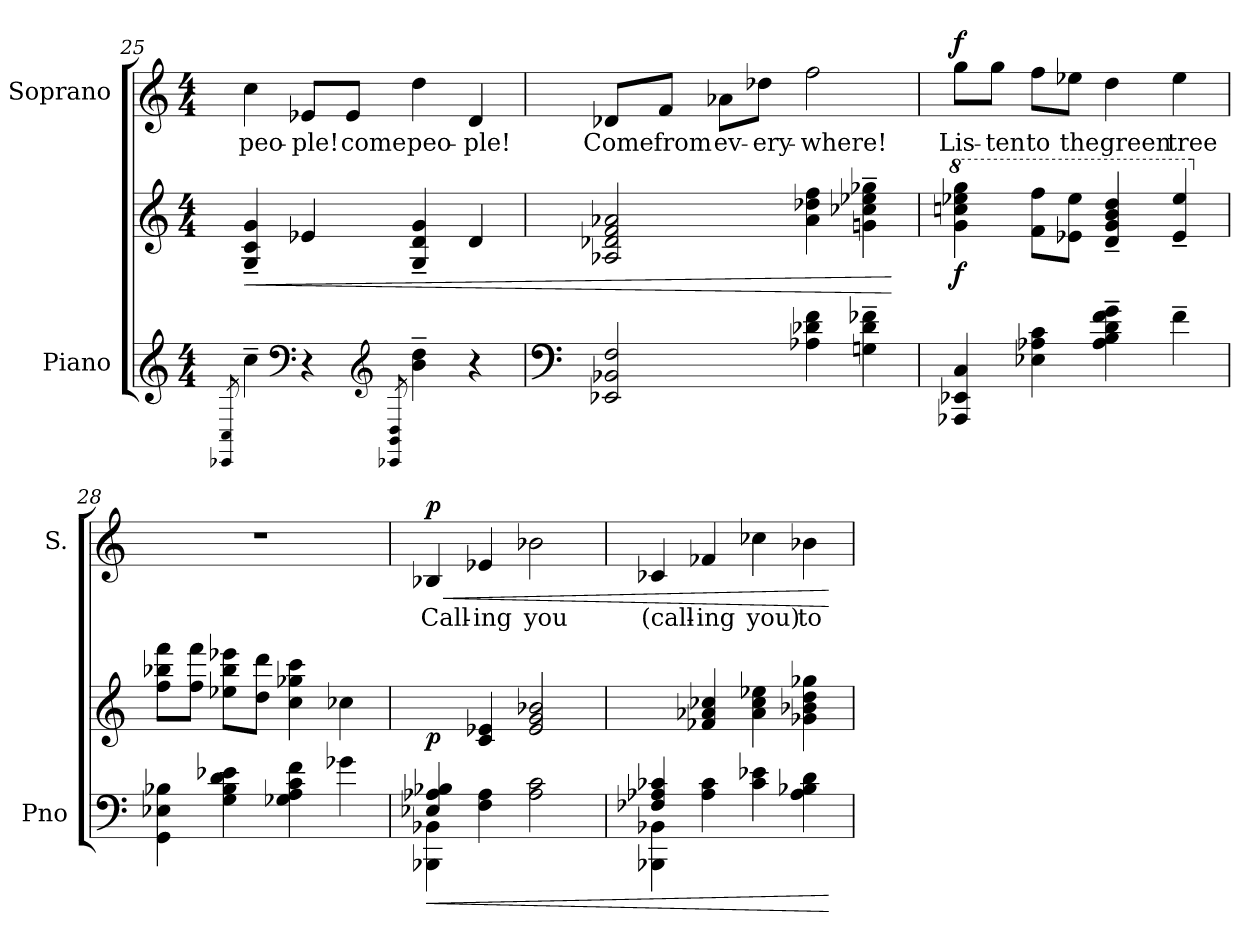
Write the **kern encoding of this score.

**kern	**kern	**dynam	**kern	**text	**dynam
*part2	*part2	*part2	*part1	*part1	*part1
*staff3	*staff2	*staff2/3	*staff1	*staff1	*staff1
*I"Piano	*	*	*I"Soprano	*	*
*I'Pno	*	*	*I'S.	*	*
!!LO:LB:g=z
*clefG2	*clefG2	*	*clefG2	*	*
*k[]	*k[]	*	*k[]	*	*
*C:	*C:	*	*C:	*	*
*M4/4	*M4/4	*	*M4/4	*	*
=25	=25	=25	=25	=25	=25
8qC/ 8qEE-X/	.	.	.	.	.
!	!	!LO:HP:b	!	!	!
!	!	!	!	!LO:LY:b	!
4cc~>\	4g/~< 4c/~< 4G/~<	<	4cc\	peo-	.
*clefF4	*	*	*	*	*
!	!	!	!	!LO:LY:b	!
4r	4e-X/	.	8e-X/L	-ple!	.
!	!	!	!	!LO:LY:b	!
.	.	.	8e-/J	come	.
*clefG2	*	*	*	*	*
8qD/ 8qBB/ 8qEE-X/	.	.	.	.	.
!	!	!	!	!LO:LY:b	!
4dd\~> 4b\~>	4g/~< 4d/~< 4G/~<	.	4dd\	peo-	.
!	!	!	!	!LO:LY:b	!
4r	4d/	.	4d/	-ple!	.
=26	=26	=26	=26	=26	=26
*clefF4	*	*	*	*	*
!	!	!	!	!LO:LY:b	!
2F/ 2BB-X/ 2EE-X/	2a-X/ 2f/ 2d-X/ 2A-X/	.	8d-X/L	Come	.
!	!	!	!	!LO:LY:b	!
.	.	.	8f/J	from	.
!	!	!	!	!LO:LY:b	!
.	.	.	8a-X\L	ev-	.
!	!	!	!	!LO:LY:b	!
.	.	.	8dd-X\J	-ery-	.
!	!	!	!	!LO:LY:b	!
4f\ 4d-X\ 4A-X\	4ff\ 4dd-X\ 4a-\	.	2ff\	-where!	.
4f-X\~> 4d-\~> 4Gn\~>	4gg-X\~> 4ee-X\~> 4cc-X\~> 4gn\~>	.	.	.	.
.	.	[	.	.	.
=27	=27	=27	=27	=27	=27
*	*8va	*	*	*	*
!	!	!LO:DY:b	!	!LO:LY:b	!LO:DY:a
4C/ 4EE-X/ 4AAA-X/	4ggg\ 4eee-X\ 4cccn\ 4gg\	f	8gg\L	Lis-	f
!	!	!	!	!LO:LY:b	!
.	.	.	8gg\J	-ten	.
!	!	!	!	!LO:LY:b	!
4c\ 4A-X\ 4E-X\	8fff\ 8ff\L	.	8ff\L	to	.
!	!	!	!	!LO:LY:b	!
.	8eee-\ 8ee-X\J	.	8ee-X\J	the	.
!	!	!	!	!LO:LY:b	!
4g\~> 4f\~> 4d\~> 4B\~> 4A-\~>	4ddd/~< 4bb/~< 4gg/~< 4dd/~<	.	4dd\	green	.
!	!	!	!	!LO:LY:b	!
4f~>\	4eee-/~< 4ee-/~<	.	4ee-\	tree	.
!!LO:PB:g=z
=28	=28	=28	=28	=28	=28
*	*X8va	*	*	*	*
4B-X\ 4E-X\ 4GG\	8fff\ 8bb-X\ 8ff\L	.	1r	.	.
.	8fff\ 8ff\J	.	.	.	.
4e-X\ 4d\ 4B-\ 4G\	8eee-X\ 8bb-\ 8ee-X\L	.	.	.	.
.	8ddd\ 8dd\J	.	.	.	.
4f\ 4c\ 4A\ 4G-X\	4ccc\ 4gg-X\ 4cc\	.	.	.	.
4g-X\	4cc-X\	.	.	.	.
=29	=29	=29	=29	=29	=29
!	!	!LO:HP:b=2	!	!	!
*^	*	*	*	*	*
!	!	!	!LO:DY:n=1:b	!	!LO:LY:b	!LO:HP:b
!	!	!	!	!	!	!LO:DY:n=1:a
4B-X/ 4A-X/ 4E-X/	4BB-X\ 4BBB-X\	4ryy	< p	4B-X/	Call-	< p
!	!	!	!	!	!LO:LY:b	!
2.ryy	4A-\ 4F\	4e-X/ 4c/	.	4e-X/	-ing	.
!	!	!	!	!	!LO:LY:b	!
.	2c\ 2A-\	2b-X/ 2g/ 2e-/	.	2b-X\	you	.
=30	=30	=30	=30	=30	=30	=30
!	!	!	!	!	!LO:LY:b	!
4c-X/ 4A-X/ 4F-X/	4BB-X\ 4BBB-X\	4ryy	.	4c-X/	(call-	.
!	!	!	!	!	!LO:LY:b	!
2.ryy	4c-\ 4A-\	4cc-X/ 4a-X/ 4f-X/	.	4f-X/	-ing	.
!	!	!	!	!	!LO:LY:b	!
.	4e-X\ 4c-\	4ee-X\ 4cc-\ 4a-\	.	4cc-X\	you)	.
!	!	!	!	!	!LO:LY:b	!
.	4d\ 4B-X\ 4A-\	4gg-X\ 4dd\ 4b-X\ 4g-X\	.	4b-X\	to	.
*v	*v	*	*	*	*	*
.	.	[	.	.	[
=	=	=	=	=	=
*-	*-	*-	*-	*-	*-
